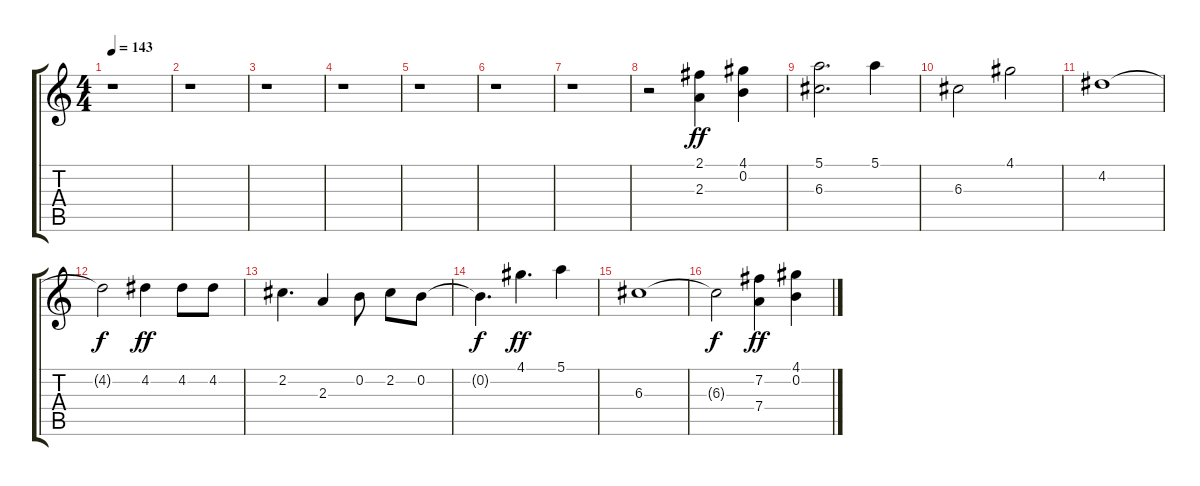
\track "" {instrument distortionguitar}
\staff {score tabs}
\tuning (E4 B3 G3 D3 A2 E2) {hide}
\ts (4 4)
\tempo 143
\clef g2
\ks c
r.1{dy ff} |
r.1 |
r.1 |
r.1 |
r.1 |
r.1 |
r.1 |
r.2 (2.1 2.3).4 (4.1 0.2).4 |
(5.1 6.3).2{d} 5.1.4 |
6.3.2 4.1.2 |
4.2.1 |
4.2{t}.2{dy f} 4.2.4{dy ff} 4.2.8 4.2.8 |
2.2.4{d} 2.3.4 0.2.8 2.2.8 0.2.8 |
0.2{t}.4{d dy f} 4.1.4{d dy ff} 5.1.4 |
6.3.1 |
6.3{t}.2{dy f} (7.2 7.4).4{dy ff} (4.1 0.2).4
